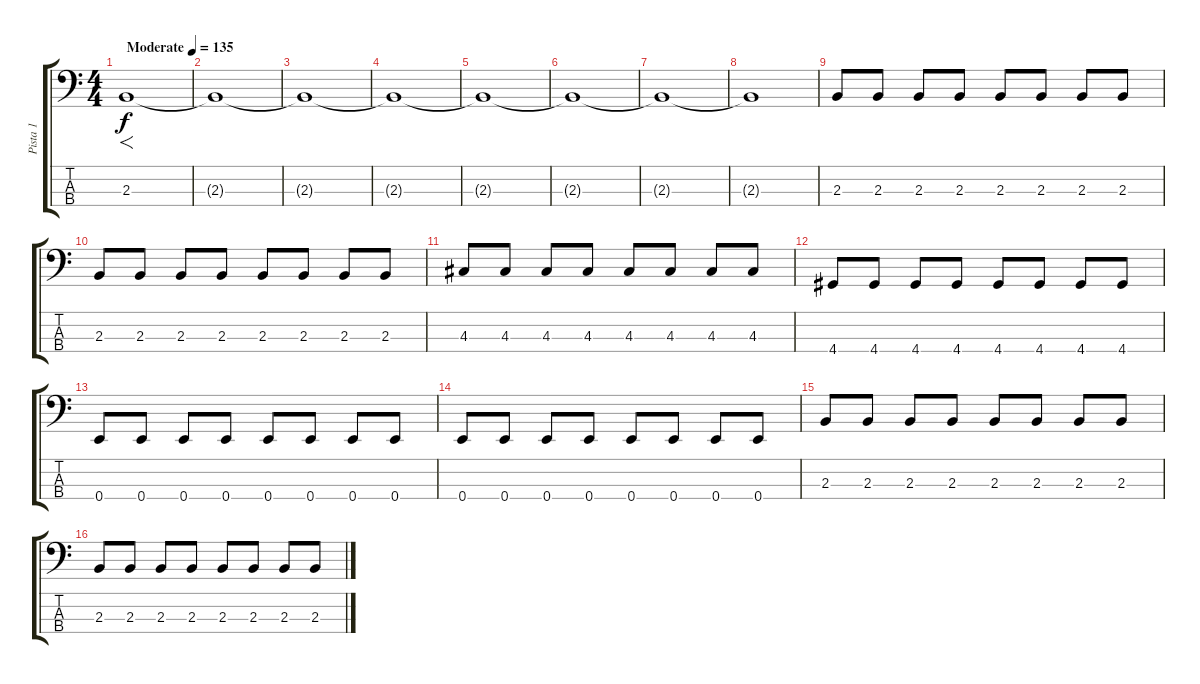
\track ("Pista 1" "Pista 1") {instrument electricbassfinger}
\staff {score tabs}
\tuning (G2 D2 A1 E1) {hide}
\ts (4 4)
\tempo (135 "Moderate")
\clef f4
\ks c
2.3.1{f dy f volume 6 instrument stringensemble1} |
2.3{t}.1 |
2.3{t}.1 |
2.3{t}.1 |
2.3{t}.1 |
2.3{t}.1 |
2.3{t}.1 |
2.3{t}.1 |
2.3.8{volume 10 instrument electricbassfinger} 2.3.8 2.3.8 2.3.8 2.3.8 2.3.8 2.3.8 2.3.8 |
2.3.8 2.3.8 2.3.8 2.3.8 2.3.8 2.3.8 2.3.8 2.3.8 |
4.3.8 4.3.8 4.3.8 4.3.8 4.3.8 4.3.8 4.3.8 4.3.8 |
4.4.8 4.4.8 4.4.8 4.4.8 4.4.8 4.4.8 4.4.8 4.4.8 |
0.4.8 0.4.8 0.4.8 0.4.8 0.4.8 0.4.8 0.4.8 0.4.8 |
0.4.8 0.4.8 0.4.8 0.4.8 0.4.8 0.4.8 0.4.8 0.4.8 |
2.3.8 2.3.8 2.3.8 2.3.8 2.3.8 2.3.8 2.3.8 2.3.8 |
2.3.8 2.3.8 2.3.8 2.3.8 2.3.8 2.3.8 2.3.8 2.3.8
